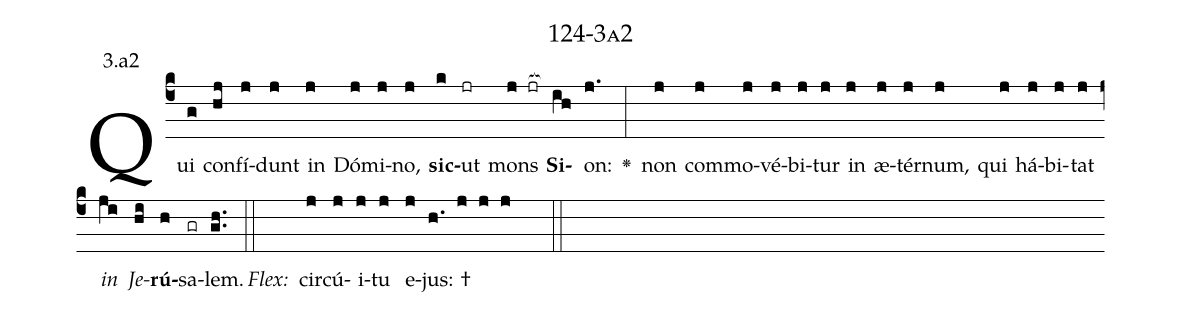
name: 124-3a2;
annotation: 3.a2;
%%
(c4)Qui(g) con(hj)fí(j)dunt(j) in(j) Dó(j)mi(j)no,(j) <b>sic</b>(k)ut(jr) mons(j jr[ocb:1{]) <b>Si</b>(ih[ocb:0}])on:(j.) <v>\greheightstar</v>(:) non(j) com(j)mo(j)vé(j)bi(j)tur(j) in(j) æ(j)tér(j)num,(j) qui(j) há(j)bi(j)tat(j) <i>in</i>(ji) <i>Je</i>(hi)<b>rú</b>(h)sa(gr)lem.(gh..) (::)
<i>Flex:</i>()  cir(j)cú(j)i(j)tu(j) e(j)jus: †(h. j j j  ::)

%E(j) u(j) o(ji) u(hi) a(h) e.(gh..) (::)
